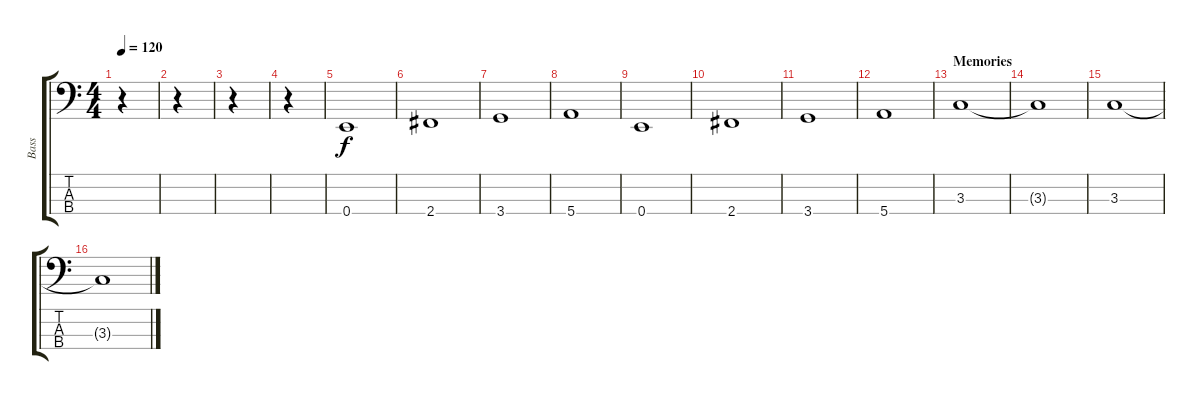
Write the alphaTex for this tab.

\track ("Bass" "Bass") {instrument fretlessbass}
\staff {score tabs}
\tuning (G2 D2 A1 E1) {hide}
\ts (4 4)
\tempo 120
\clef f4
\ks c
r.4{dy f} |
r.4 |
r.4 |
r.4 |
0.4.1 |
2.4.1 |
3.4.1 |
5.4.1 |
0.4.1 |
2.4.1 |
3.4.1 |
5.4.1 |
\section ("" "Memories")
3.3.1 |
3.3{t}.1 |
3.3.1 |
3.3{t}.1
